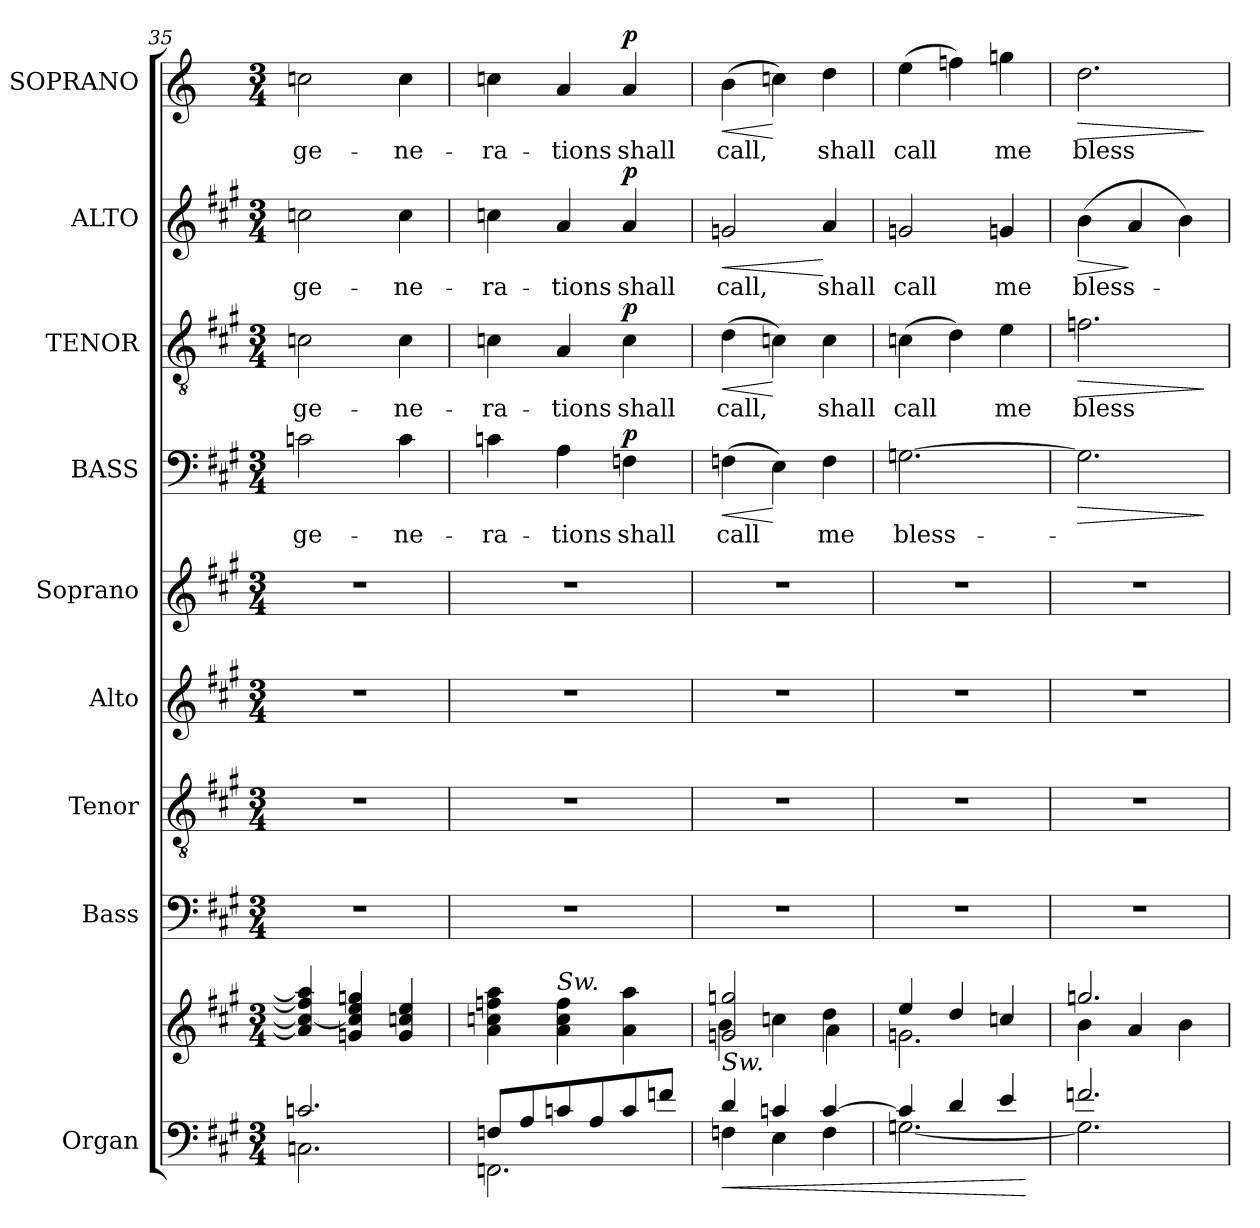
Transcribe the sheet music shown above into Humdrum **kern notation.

**kern	**kern	**dynam	**kern	**kern	**kern	**kern	**kern	**text	**dynam	**kern	**text	**dynam	**kern	**text	**dynam	**kern	**text	**dynam
*part9	*part9	*part9	*part8	*part7	*part6	*part5	*part4	*part4	*part4	*part3	*part3	*part3	*part2	*part2	*part2	*part1	*part1	*part1
*staff10	*staff9	*staff9/10	*staff8	*staff7	*staff6	*staff5	*staff4	*staff4	*staff4	*staff3	*staff3	*staff3	*staff2	*staff2	*staff2	*staff1	*staff1	*staff1
*I"Organ	*	*	*I"Bass	*I"Tenor	*I"Alto	*I"Soprano	*I"BASS	*	*	*I"TENOR	*	*	*I"ALTO	*	*	*I"SOPRANO	*	*
*I'Org.	*	*	*I'B.	*I'T.	*I'A.	*I'S.	*I'B.	*	*	*I'T.	*	*	*I'A.	*	*	*I'S.	*	*
*clefF4	*clefG2	*	*clefF4	*clefGv2	*clefG2	*clefG2	*clefF4	*	*	*clefGv2	*	*	*clefG2	*	*	*clefG2	*	*
*	*	*	*	*ITrd7c12	*	*	*	*	*	*ITrd7c12	*	*	*	*	*	*	*	*
*k[f#c#g#]	*k[f#c#g#]	*	*k[f#c#g#]	*k[f#c#g#]	*k[f#c#g#]	*k[f#c#g#]	*k[f#c#g#]	*	*	*k[f#c#g#]	*	*	*k[f#c#g#]	*	*	*k[]	*	*
*A:	*A:	*	*A:	*A:	*A:	*A:	*A:	*	*	*A:	*	*	*A:	*	*	*C:	*	*
*M3/4	*M3/4	*	*M3/4	*M3/4	*M3/4	*M3/4	*M3/4	*	*	*M3/4	*	*	*M3/4	*	*	*M3/4	*	*
=35	=35	=35	=35	=35	=35	=35	=35	=35	=35	=35	=35	=35	=35	=35	=35	=35	=35	=35
*^	*	*	*	*	*	*	*	*	*	*	*	*	*	*	*	*	*	*
!	!	!	!	!LO:N:vis=1	!LO:N:vis=1	!LO:N:vis=1	!LO:N:vis=1	!	!	!	!	!	!	!	!	!	!	!	!
!	!	!	!	!	!	!	!	!	!LO:LY:b:color=#000000	!	!	!	!	!	!	!	!	!	!
!	!	!	!	!	!	!	!	!	!	!	!	!LO:LY:b:color=#000000	!	!	!	!	!	!	!
!	!	!	!	!	!	!	!	!	!	!	!	!	!	!	!LO:LY:b:color=#000000	!	!	!	!
!	!	!	!	!	!	!	!	!	!	!	!	!	!	!	!	!	!	!LO:LY:b:color=#000000	!
2.cni/	2.Cni\	4ai/] 4cci_ 4ffi] 4aai]	.	2.r	2.r	2.r	2.r	2cni\	ge-	.	2Cni\	ge-	.	2ccni\	ge-	.	2ccni\	ge-	.
.	.	4gni/ 4cci] 4eei 4ggni	.	.	.	.	.	.	.	.	.	.	.	.	.	.	.	.	.
!	!	!	!	!	!	!	!	!	!LO:LY:b:color=#000000	!	!	!	!	!	!	!	!	!	!
!	!	!	!	!	!	!	!	!	!	!	!	!LO:LY:b:color=#000000	!	!	!	!	!	!	!
!	!	!	!	!	!	!	!	!	!	!	!	!	!	!	!LO:LY:b:color=#000000	!	!	!	!
!	!	!	!	!	!	!	!	!	!	!	!	!	!	!	!	!	!	!LO:LY:b:color=#000000	!
.	.	4gi/ 4ccni 4eei	.	.	.	.	.	4ci\	-ne-	.	4Ci\	-ne-	.	4cci\	-ne-	.	4cci\	-ne-	.
=36	=36	=36	=36	=36	=36	=36	=36	=36	=36	=36	=36	=36	=36	=36	=36	=36	=36	=36	=36
!	!	!	!	!LO:N:vis=1	!LO:N:vis=1	!LO:N:vis=1	!LO:N:vis=1	!	!	!	!	!	!	!	!	!	!	!	!
!	!	!	!	!	!	!	!	!	!LO:LY:b:color=#000000	!	!	!	!	!	!	!	!	!	!
!	!	!	!	!	!	!	!	!	!	!	!	!LO:LY:b:color=#000000	!	!	!	!	!	!	!
!	!	!	!	!	!	!	!	!	!	!	!	!	!	!	!LO:LY:b:color=#000000	!	!	!	!
!	!	!	!	!	!	!	!	!	!	!	!	!	!	!	!	!	!	!LO:LY:b:color=#000000	!
8Fni/L	2.FFni\	4ai\ 4ccni 4ffni 4aai	.	2.r	2.r	2.r	2.r	4cni\	-ra-	.	4Cni\	-ra-	.	4ccni\	-ra-	.	4ccni\	-ra-	.
8Ai/	.	.	.	.	.	.	.	.	.	.	.	.	.	.	.	.	.	.	.
!	!	!	!	!	!	!	!	!	!LO:LY:b:color=#000000	!	!	!	!	!	!	!	!	!	!
!	!	!	!	!	!	!	!	!	!	!	!	!LO:LY:b:color=#000000	!	!	!	!	!	!	!
!	!	!	!	!	!	!	!	!	!	!	!	!	!	!	!LO:LY:b:color=#000000	!	!	!	!
!	!	!LO:TX:a:i:t=Sw.	!	!	!	!	!	!	!	!	!	!	!	!	!	!	!	!	!
!	!	!	!	!	!	!	!	!	!	!	!	!	!	!	!	!	!	!LO:LY:b:color=#000000	!
8cni/	.	4ai\ 4cci 4ffi	.	.	.	.	.	4Ai\	-tions	.	4AAi/	-tions	.	4ai/	-tions	.	4ai/	-tions	.
8Ai/	.	.	.	.	.	.	.	.	.	.	.	.	.	.	.	.	.	.	.
!	!	!	!	!	!	!	!	!	!LO:LY:b:color=#000000	!	!	!	!	!	!	!	!	!	!
!	!	!	!	!	!	!	!	!	!	!	!	!LO:LY:b:color=#000000	!	!	!	!	!	!	!
!	!	!	!	!	!	!	!	!	!	!	!	!	!	!	!LO:LY:b:color=#000000	!	!	!	!
!	!	!	!	!	!	!	!	!	!	!	!	!	!	!	!	!	!	!LO:LY:b:color=#000000	!
8ci/	.	4ai\ 4aai	.	.	.	.	.	4Fni\	shall	p	4Ci\	shall	p	4ai/	shall	p	4ai/	shall	p
8fni/J	.	.	.	.	.	.	.	.	.	.	.	.	.	.	.	.	.	.	.
=37	=37	=37	=37	=37	=37	=37	=37	=37	=37	=37	=37	=37	=37	=37	=37	=37	=37	=37	=37
!	!	!	!LO:HP:b=2	!LO:N:vis=1	!LO:N:vis=1	!LO:N:vis=1	!LO:N:vis=1	!	!	!	!	!	!	!	!	!	!	!	!
*	*	*^	*	*	*	*	*	*	*	*	*	*	*	*	*	*	*	*	*
!	!	!	!	!	!	!	!	!	!	!LO:LY:b:color=#000000	!LO:HP:b	!	!	!	!	!	!	!	!	!
!	!	!	!	!	!	!	!	!	!	!	!	!	!LO:LY:b:color=#000000	!LO:HP:b	!	!	!	!	!	!
!	!	!	!	!	!	!	!	!	!	!	!	!	!	!	!	!LO:LY:b:color=#000000	!LO:HP:b	!	!	!
!LO:TX:a:i:t=Sw.	!	!	!	!	!	!	!	!	!	!	!	!	!	!	!	!	!	!	!	!
!	!	!	!	!	!	!	!	!	!	!	!	!	!	!	!	!	!	!	!LO:LY:b:color=#000000	!LO:HP:b
4di/	4Fni\	2gni/ 2ggni	4bi\	<	2.r	2.r	2.r	2.r	(4Fni\	call	<	(4Di\	call,	<	2gni/	call,	<	(4bi\	call,	<
4cni/	4Ei\	.	4ccni\	.	.	.	.	.	4Ei\)	.	[	4Cni\)	.	[	.	.	.	4ccni\)	.	[
!	!	!	!	!	!	!	!	!	!	!LO:LY:b:color=#000000	!	!	!	!	!	!	!	!	!	!
!	!	!	!	!	!	!	!	!	!	!	!	!	!LO:LY:b:color=#000000	!	!	!	!	!	!	!
!	!	!	!	!	!	!	!	!	!	!	!	!	!	!	!	!LO:LY:b:color=#000000	!	!	!	!
!	!	!	!	!	!	!	!	!	!	!	!	!	!	!	!	!	!	!	!LO:LY:b:color=#000000	!
[4ci/	4Fi\	4ddi\	4ai\	.	.	.	.	.	4Fi\	me	.	4Ci\	shall	.	4ai/	shall	[	4ddi\	shall	.
!!LO:PB:g=z
=38	=38	=38	=38	=38	=38	=38	=38	=38	=38	=38	=38	=38	=38	=38	=38	=38	=38	=38	=38	=38
!	!	!	!	!	!LO:N:vis=1	!LO:N:vis=1	!LO:N:vis=1	!LO:N:vis=1	!	!	!	!	!	!	!	!	!	!	!	!
!	!	!	!	!	!	!	!	!	!	!LO:LY:b:color=#000000	!	!	!	!	!	!	!	!	!	!
!	!	!	!	!	!	!	!	!	!	!	!	!	!LO:LY:b:color=#000000	!	!	!	!	!	!	!
!	!	!	!	!	!	!	!	!	!	!	!	!	!	!	!	!LO:LY:b:color=#000000	!	!	!	!
!	!	!	!	!	!	!	!	!	!	!	!	!	!	!	!	!	!	!	!LO:LY:b:color=#000000	!
4ci/]	[2.Gni\	4eei/	2.gni\	.	2.r	2.r	2.r	2.r	[2.Gni\	bless-	.	(4Cni\	call	.	2gni/	call	.	(4eei\	call	.
4di/	.	4ddi/	.	.	.	.	.	.	.	.	.	4Di\)	.	.	.	.	.	4ffni\)	.	.
!	!	!	!	!	!	!	!	!	!	!	!	!	!LO:LY:b:color=#000000	!	!	!	!	!	!	!
!	!	!	!	!	!	!	!	!	!	!	!	!	!	!	!	!LO:LY:b:color=#000000	!	!	!	!
!	!	!	!	!	!	!	!	!	!	!	!	!	!	!	!	!	!	!	!LO:LY:b:color=#000000	!
4ei/	.	4ccni/	.	.	.	.	.	.	.	.	.	4Ei\	me	.	4gni/	me	.	4ggni\	me	.
*v	*v	*	*	*	*	*	*	*	*	*	*	*	*	*	*	*	*	*	*	*
*	*v	*v	*	*	*	*	*	*	*	*	*	*	*	*	*	*	*	*	*
.	.	[	.	.	.	.	.	.	.	.	.	.	.	.	.	.	.	.
=39	=39	=39	=39	=39	=39	=39	=39	=39	=39	=39	=39	=39	=39	=39	=39	=39	=39	=39
*^	*^	*	*	*	*	*	*	*	*	*	*	*	*	*	*	*	*	*
!	!	!	!	!	!LO:N:vis=1	!LO:N:vis=1	!LO:N:vis=1	!LO:N:vis=1	!	!	!LO:HP:b	!	!	!	!	!	!	!	!	!
!	!	!	!	!	!	!	!	!	!	!	!	!	!LO:LY:b:color=#000000	!LO:HP:b	!	!	!	!	!	!
!	!	!	!	!	!	!	!	!	!	!	!	!	!	!	!	!LO:LY:b:color=#000000	!LO:HP:b	!	!	!
!	!	!	!	!	!	!	!	!	!	!	!	!	!	!	!	!	!	!	!LO:LY:b:color=#000000	!LO:HP:b
2.fni/	2.Gi\]	2.ggni/	4bi\	.	2.r	2.r	2.r	2.r	2.Gi\]	.	>	2.Fni\	bless-	>	(4bi\	bless-	>	2.ddi\	bless-	>
.	.	.	4ai/	.	.	.	.	.	.	.	.	.	.	.	4ai/	.	]	.	.	.
.	.	.	4bi\	.	.	.	.	.	.	.	.	.	.	.	4bi\)	.	.	.	.	.
*v	*v	*	*	*	*	*	*	*	*	*	*	*	*	*	*	*	*	*	*	*
*	*v	*v	*	*	*	*	*	*	*	*	*	*	*	*	*	*	*	*	*
.	.	.	.	.	.	.	.	.	]	.	.	]	.	.	.	.	.	]
=	=	=	=	=	=	=	=	=	=	=	=	=	=	=	=	=	=	=
*-	*-	*-	*-	*-	*-	*-	*-	*-	*-	*-	*-	*-	*-	*-	*-	*-	*-	*-
